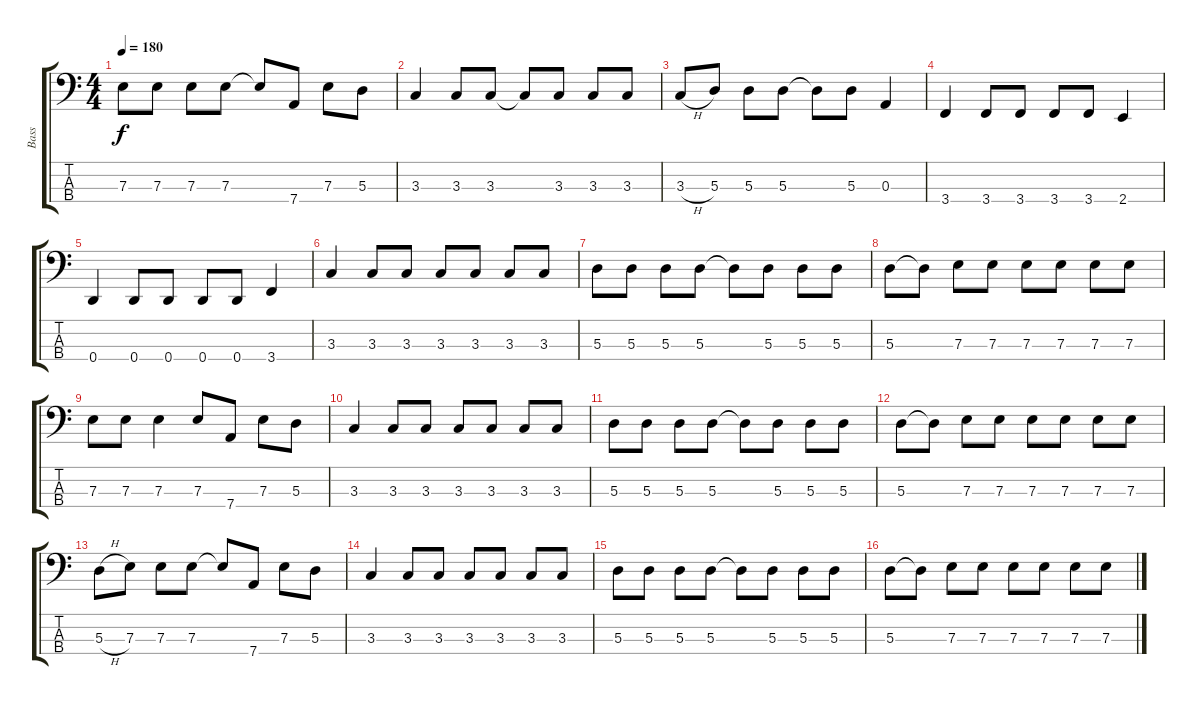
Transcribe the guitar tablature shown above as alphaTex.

\track ("Bass" "Bass") {instrument acousticbass}
\staff {score tabs}
\tuning (G2 D2 A1 D1) {hide}
\ts (4 4)
\tempo 180
\clef f4
\ks c
7.3.8{dy f} 7.3.8 7.3.8 7.3.8 7.3{t}.8 7.4.8 7.3.8 5.3.8 |
3.3.4 3.3.8 3.3.8 3.3{t}.8 3.3.8 3.3.8 3.3.8 |
3.3{h}.8 5.3.8 5.3.8 5.3.8 5.3{t}.8 5.3.8 0.3.4 |
3.4.4 3.4.8 3.4.8 3.4.8 3.4.8 2.4.4 |
0.4.4 0.4.8 0.4.8 0.4.8 0.4.8 3.4.4 |
3.3.4 3.3.8 3.3.8 3.3.8 3.3.8 3.3.8 3.3.8 |
5.3.8 5.3.8 5.3.8 5.3.8 5.3{t}.8 5.3.8 5.3.8 5.3.8 |
5.3.8 5.3{t}.8 7.3.8 7.3.8 7.3.8 7.3.8 7.3.8 7.3.8 |
7.3.8 7.3.8 7.3.4 7.3.8 7.4.8 7.3.8 5.3.8 |
3.3.4 3.3.8 3.3.8 3.3.8 3.3.8 3.3.8 3.3.8 |
5.3.8 5.3.8 5.3.8 5.3.8 5.3{t}.8 5.3.8 5.3.8 5.3.8 |
5.3.8 5.3{t}.8 7.3.8 7.3.8 7.3.8 7.3.8 7.3.8 7.3.8 |
5.3{h}.8 7.3.8 7.3.8 7.3.8 7.3{t}.8 7.4.8 7.3.8 5.3.8 |
3.3.4 3.3.8 3.3.8 3.3.8 3.3.8 3.3.8 3.3.8 |
5.3.8 5.3.8 5.3.8 5.3.8 5.3{t}.8 5.3.8 5.3.8 5.3.8 |
5.3.8 5.3{t}.8 7.3.8 7.3.8 7.3.8 7.3.8 7.3.8 7.3.8
